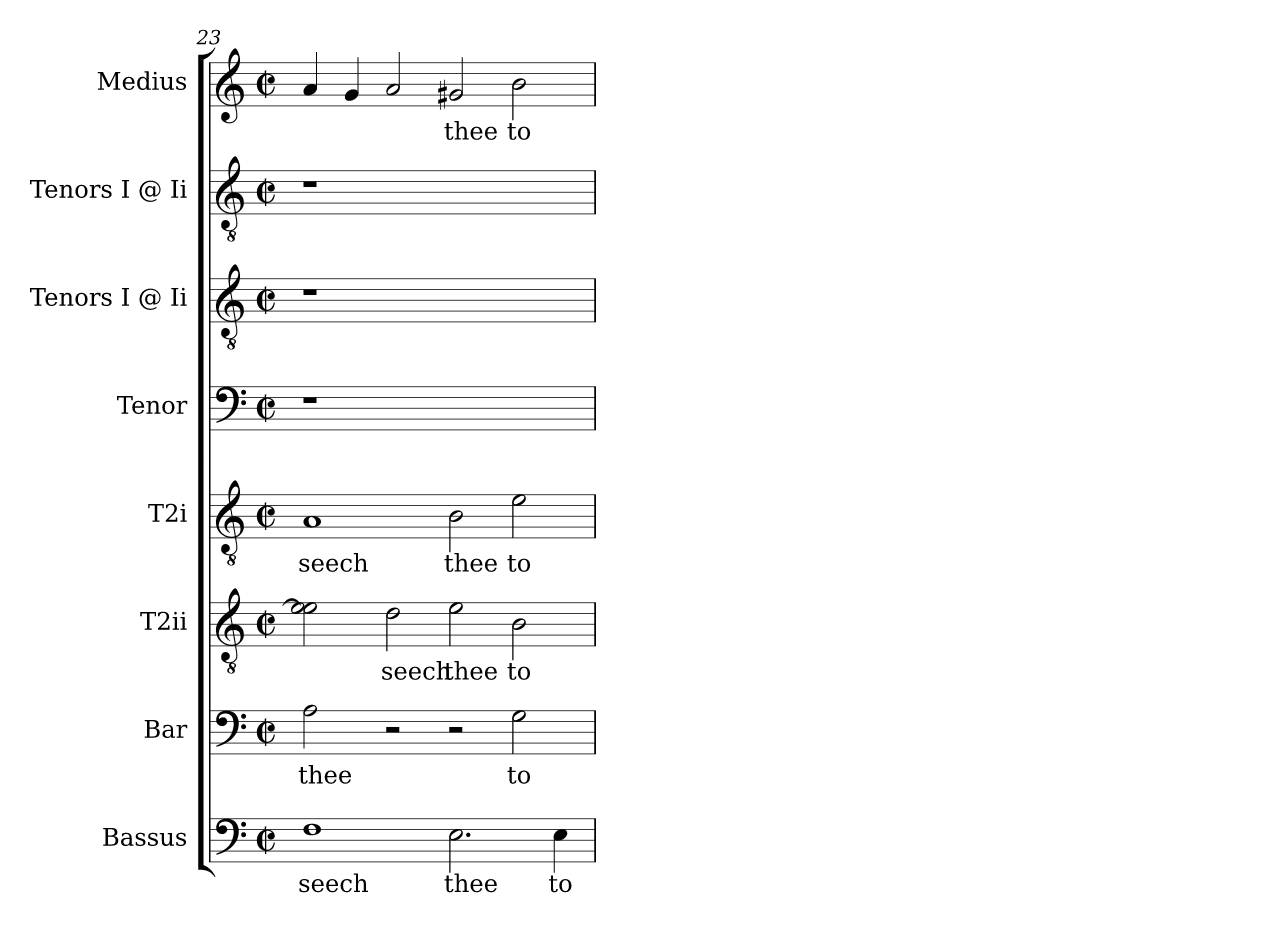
**kern	**text	**kern	**text	**kern	**text	**kern	**text	**kern	**kern	**kern	**kern	**text
*part8	*part8	*part7	*part7	*part6	*part6	*part5	*part5	*part4	*part3	*part2	*part1	*part1
*staff8	*staff8	*staff7	*staff7	*staff6	*staff6	*staff5	*staff5	*staff4	*staff3	*staff2	*staff1	*staff1
*I"Bassus	*	*I"Bar	*	*I"T2ii	*	*I"T2i	*	*I"Tenor	*I"Tenors I @ Ii	*I"Tenors I @ Ii	*I"Medius	*
*I'B	*	*I'Bar	*	*I'T2ii	*	*I'T2i	*	*	*	*	*I'M	*
*clefF4	*	*clefF4	*	*clefGv2	*	*clefGv2	*	*clefF4	*clefGv2	*clefGv2	*clefG2	*
*k[]	*	*k[]	*	*k[]	*	*k[]	*	*k[]	*k[]	*k[]	*k[]	*
*C:	*	*C:	*	*C:	*	*C:	*	*C:	*C:	*C:	*C:	*
*M2/2	*	*M2/2	*	*M2/2	*	*M2/2	*	*M2/2	*M2/2	*M2/2	*M2/2	*
*met(c|)	*	*met(c|)	*	*met(c|)	*	*met(c|)	*	*met(c|)	*met(c|)	*met(c|)	*met(c|)	*
=23	=23	=23	=23	=23	=23	=23	=23	=23	=23	=23	=23	=23
!	!LO:LY:b:cj	!	!LO:LY:b:cj	!	!LO:LY:b:cj	!	!LO:LY:b:cj	!	!	!	!	!LO:LY:b:cj
1F	-seech	2A\	thee	2e\ 2e\]	--	1A	-seech	1r	1r	1r	4a/	.
!	!	!	!	!	!	!	!	!	!	!	!	!LO:LY:b:cj
.	.	.	.	.	.	.	.	.	.	.	4g/	.
!	!	!	!	!	!LO:LY:b:cj	!	!	!	!	!	!	!LO:LY:b:cj
.	.	2r	.	2d\	-seech	.	.	.	.	.	2a/	.
!	!LO:LY:b:cj	!	!	!	!LO:LY:b:cj	!	!LO:LY:b:cj	!	!	!	!	!LO:LY:b:cj
2.E\	thee	2r	.	2e\	thee	2B\	thee	1ryy	1ryy	1ryy	2g#X/	thee
!	!	!	!LO:LY:b:cj	!	!LO:LY:b:cj	!	!LO:LY:b:cj	!	!	!	!	!LO:LY:b:cj
.	.	2G\	to	2B\	to	2e\	to	.	.	.	2b\	to
!	!LO:LY:b:cj	!	!	!	!	!	!	!	!	!	!	!
4E\	to	.	.	.	.	.	.	.	.	.	.	.
=	=	=	=	=	=	=	=	=	=	=	=	=
*-	*-	*-	*-	*-	*-	*-	*-	*-	*-	*-	*-	*-
